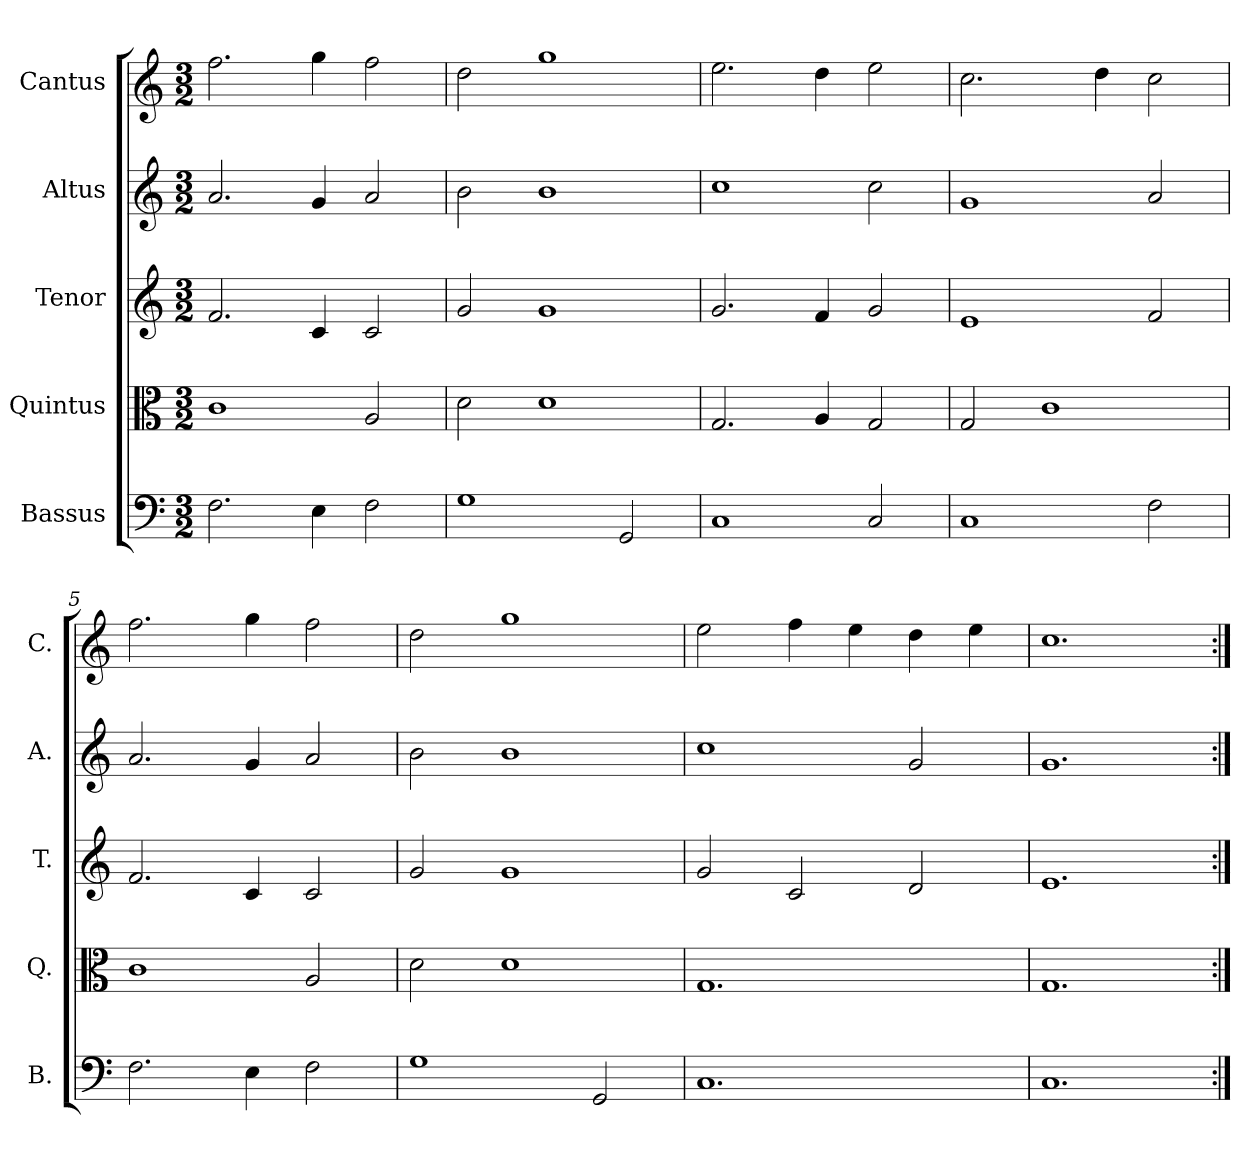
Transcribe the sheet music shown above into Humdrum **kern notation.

**kern	**kern	**kern	**kern	**kern
*part5	*part4	*part3	*part2	*part1
*staff5	*staff4	*staff3	*staff2	*staff1
*I"Bassus	*I"Quintus	*I"Tenor	*I"Altus	*I"Cantus
*I'B.	*I'Q.	*I'T.	*I'A.	*I'C.
*clefF4	*clefC3	*clefG2	*clefG2	*clefG2
*k[]	*k[]	*k[]	*k[]	*k[]
*M3/2	*M3/2	*M3/2	*M3/2	*M3/2
=1	=1	=1	=1	=1
2.F\	1c	2.f/	2.a/	2.ff\
4E\	.	4c/	4g/	4gg\
2F\	2A/	2c/	2a/	2ff\
=2	=2	=2	=2	=2
1G	2d\	2g/	2b\	2dd\
.	1d	1g	1b	1gg
2GG/	.	.	.	.
=3	=3	=3	=3	=3
1C	2.G/	2.g/	1cc	2.ee\
.	4A/	4f/	.	4dd\
2C/	2G/	2g/	2cc\	2ee\
=4	=4	=4	=4	=4
1C	2G/	1e	1g	2.cc\
.	1c	.	.	.
.	.	.	.	4dd\
2F\	.	2f/	2a/	2cc\
=5	=5	=5	=5	=5
2.F\	1c	2.f/	2.a/	2.ff\
4E\	.	4c/	4g/	4gg\
2F\	2A/	2c/	2a/	2ff\
=6	=6	=6	=6	=6
1G	2d\	2g/	2b\	2dd\
.	1d	1g	1b	1gg
2GG/	.	.	.	.
=7	=7	=7	=7	=7
1.C	1.G	2g/	1cc	2ee\
.	.	2c/	.	4ff\
.	.	.	.	4ee\
.	.	2d/	2g/	4dd\
.	.	.	.	4ee\
=8	=8	=8	=8	=8
1.C	1.G	1.e	1.g	1.cc
=:|!	=:|!	=:|!	=:|!	=:|!
*-	*-	*-	*-	*-
